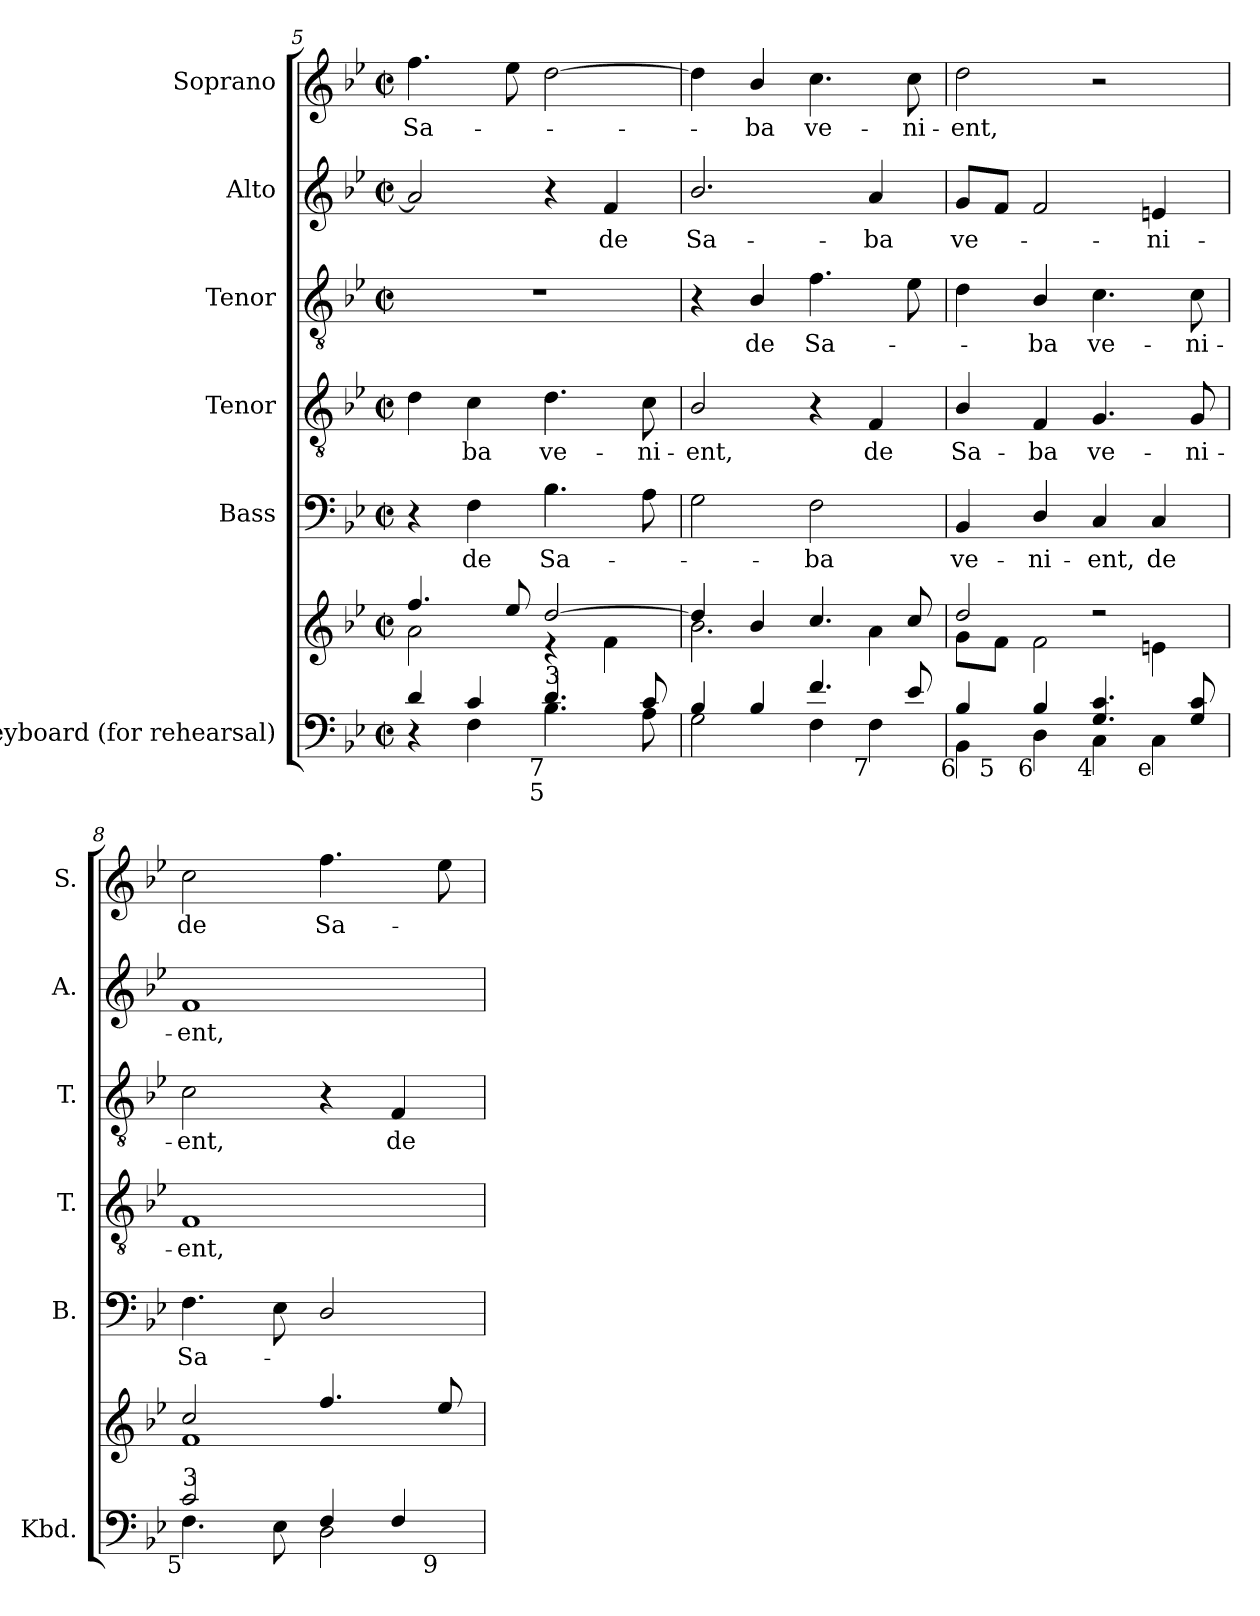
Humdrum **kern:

**kern	**kern	**kern	**text	**kern	**text	**kern	**text	**kern	**text	**kern	**text
*part6	*part6	*part5	*part5	*part4	*part4	*part3	*part3	*part2	*part2	*part1	*part1
*staff7	*staff6	*staff5	*staff5	*staff4	*staff4	*staff3	*staff3	*staff2	*staff2	*staff1	*staff1
*I"Keyboard  (for rehearsal)	*	*I"Bass	*	*I"Tenor	*	*I"Tenor	*	*I"Alto	*	*I"Soprano	*
*I'Kbd.	*	*I'B.	*	*I'T.	*	*I'T.	*	*I'A.	*	*I'S.	*
*clefF4	*clefG2	*clefF4	*	*clefGv2	*	*clefGv2	*	*clefG2	*	*clefG2	*
*	*	*	*	*ITrd7c12	*	*ITrd7c12	*	*	*	*	*
*k[b-e-]	*k[b-e-]	*k[b-e-]	*	*k[b-e-]	*	*k[b-e-]	*	*k[b-e-]	*	*k[b-e-]	*
*B-:	*B-:	*B-:	*	*B-:	*	*B-:	*	*B-:	*	*B-:	*
*M2/2	*M2/2	*M2/2	*	*M2/2	*	*M2/2	*	*M2/2	*	*M2/2	*
*met(c|)	*met(c|)	*met(c|)	*	*met(c|)	*	*met(c|)	*	*met(c|)	*	*met(c|)	*
=5	=5	=5	=5	=5	=5	=5	=5	=5	=5	=5	=5
*^	*^	*	*	*	*	*	*	*	*	*	*
*	*^	*	*	*	*	*	*	*	*	*	*	*	*
!	!	!	!	!	!	!	!	!	!	!	!	!	!	!LO:LY:b:color=#000000
1ryy	4di/	4r	4.ffi/	2ai\	4r	.	4Di\	.	1r	.	2ai/]	.	4.ffi\	Sa-
!	!	!	!	!	!	!LO:LY:b:color=#000000	!	!	!	!	!	!	!	!
!	!	!	!	!	!	!	!	!LO:LY:b:color=#000000	!	!	!	!	!	!
.	4ci/	4Fi\	.	.	4Fi\	de	4Ci\	-ba	.	.	.	.	.	.
.	.	.	8ee-i/	.	.	.	.	.	.	.	.	.	8ee-i\	.
!	!	!	!	!	!	!LO:LY:b:color=#000000	!	!	!	!	!	!	!	!
!	!LO:TX:b:rj:t=7	!	!	!	!	!	!	!	!	!	!	!	!	!
!	!LO:TX:b:rj:t=5	!	!	!	!	!	!	!	!	!	!	!	!	!
!	!LO:TX:t=3	!	!	!	!	!	!	!	!	!	!	!	!	!
!	!	!	!	!	!	!	!	!LO:LY:b:color=#000000	!	!	!	!	!	!
.	4.di/	4.B-i\	[2ddi/	4r	4.B-i\	Sa-	4.Di\	ve-	.	.	4r	.	[2ddi\	.
!	!	!	!	!	!	!	!	!	!	!	!	!LO:LY:b:color=#000000	!	!
.	.	.	.	4fi\	.	.	.	.	.	.	4fi/	de	.	.
!	!	!	!	!	!	!	!	!LO:LY:b:color=#000000	!	!	!	!	!	!
.	8ci/	8Ai\	.	.	8Ai\	.	8Ci\	-ni-	.	.	.	.	.	.
=6	=6	=6	=6	=6	=6	=6	=6	=6	=6	=6	=6	=6	=6	=6
!	!	!	!	!	!	!	!	!LO:LY:b:color=#000000	!	!	!	!	!	!
!	!	!	!	!	!	!	!	!	!	!	!	!LO:LY:b:color=#000000	!	!
1ryy	4B-i/	2Gi\	4ddi/]	2.b-i\	2Gi\	.	2BB-i/	-ent,	4r	.	2.b-i/	Sa-	4ddi\]	.
!	!	!	!	!	!	!	!	!	!	!LO:LY:b:color=#000000	!	!	!	!
!	!	!	!	!	!	!	!	!	!	!	!	!	!	!LO:LY:b:color=#000000
.	4B-i/	.	4b-i/	.	.	.	.	.	4BB-i/	de	.	.	4b-i/	-ba
!	!	!	!	!	!	!LO:LY:b:color=#000000	!	!	!	!	!	!	!	!
!	!	!	!	!	!	!	!	!	!	!LO:LY:b:color=#000000	!	!	!	!
!	!	!	!	!	!	!	!	!	!	!	!	!	!	!LO:LY:b:color=#000000
.	4.fi/	4Fi\	4.cci/	.	2Fi\	-ba	4r	.	4.Fi\	Sa-	.	.	4.cci\	ve-
!	!	!	!	!	!	!	!	!LO:LY:b:color=#000000	!	!	!	!	!	!
!	!	!LO:TX:b:rj:t=7	!	!	!	!	!	!	!	!	!	!	!	!
!	!	!	!	!	!	!	!	!	!	!	!	!LO:LY:b:color=#000000	!	!
.	.	4Fi\	.	4ai\	.	.	4FFi/	de	.	.	4ai/	-ba	.	.
!	!	!	!	!	!	!	!	!	!	!	!	!	!	!LO:LY:b:color=#000000
.	8e-i/	.	8cci/	.	.	.	.	.	8E-i\	.	.	.	8cci\	-ni-
=7	=7	=7	=7	=7	=7	=7	=7	=7	=7	=7	=7	=7	=7	=7
!	!	!	!	!	!	!LO:LY:b:color=#000000	!	!	!	!	!	!	!	!
!	!	!	!	!	!	!	!	!LO:LY:b:color=#000000	!	!	!	!	!	!
!	!	!	!	!	!	!	!	!	!	!	!	!LO:LY:b:color=#000000	!	!
!LO:TX:b:rj:t=6	!	!	!	!	!	!	!	!	!	!	!	!	!	!
!	!	!	!	!	!	!	!	!	!	!	!	!	!	!LO:LY:b:color=#000000
*	*	*^	*	*	*	*	*	*	*	*	*	*	*	*
1ryy	4B-i/	4BB-i\	8ryy	2ddi/	8gi\L	4BB-i/	ve-	4BB-i/	Sa-	4Di\	.	8gi/L	ve-	2ddi\	-ent,
!	!	!	!LO:TX:b:rj:t=5	!	!	!	!	!	!	!	!	!	!	!	!
.	.	.	2..ryy	.	8fi\J	.	.	.	.	.	.	8fi/J	.	.	.
!	!	!	!	!	!	!	!LO:LY:b:color=#000000	!	!	!	!	!	!	!	!
!	!	!	!	!	!	!	!	!	!LO:LY:b:color=#000000	!	!	!	!	!	!
!	!LO:TX:b:rj:t=6	!	!	!	!	!	!	!	!	!	!	!	!	!	!
!	!	!	!	!	!	!	!	!	!	!	!LO:LY:b:color=#000000	!	!	!	!
.	4B-i/	4Di\	.	.	2fi\	4Di/	-ni-	4FFi/	-ba	4BB-i/	-ba	2fi/	.	.	.
!	!	!	!	!	!	!	!LO:LY:b:color=#000000	!	!	!	!	!	!	!	!
!	!	!	!	!	!	!	!	!	!LO:LY:b:color=#000000	!	!	!	!	!	!
!	!LO:TX:b:rj:t=4	!	!	!	!	!	!	!	!	!	!	!	!	!	!
!	!	!	!	!	!	!	!	!	!	!	!LO:LY:b:color=#000000	!	!	!	!
.	4.Gi/ 4.ci	4Ci\	.	2r	.	4Ci/	-ent,	4.GGi/	ve-	4.Ci\	ve-	.	.	2r	.
!	!	!	!	!	!	!	!LO:LY:b:color=#000000	!	!	!	!	!	!	!	!
!	!	!LO:TX:b:rj:t=e	!	!	!	!	!	!	!	!	!	!	!	!	!
!	!	!	!	!	!	!	!	!	!	!	!	!	!LO:LY:b:color=#000000	!	!
.	.	4Ci\	.	.	4eni\	4Ci/	de	.	.	.	.	4eni/	-ni-	.	.
!	!	!	!	!	!	!	!	!	!LO:LY:b:color=#000000	!	!	!	!	!	!
!	!	!	!	!	!	!	!	!	!	!	!LO:LY:b:color=#000000	!	!	!	!
.	8Gi/ 8ci	.	.	.	.	.	.	8GGi/	-ni-	8Ci\	-ni-	.	.	.	.
!!LO:LB:g=z
=8	=8	=8	=8	=8	=8	=8	=8	=8	=8	=8	=8	=8	=8	=8	=8
!	!	!	!	!	!	!	!LO:LY:b:color=#000000	!	!	!	!	!	!	!	!
!	!	!	!	!	!	!	!	!	!LO:LY:b:color=#000000	!	!	!	!	!	!
!	!	!	!	!	!	!	!	!	!	!	!LO:LY:b:color=#000000	!	!	!	!
!	!	!	!	!	!	!	!	!	!	!	!	!	!LO:LY:b:color=#000000	!	!
!LO:TX:b:rj:t=5	!	!	!	!	!	!	!	!	!	!	!	!	!	!	!
!LO:TX:t=3	!	!	!	!	!	!	!	!	!	!	!	!	!	!	!
!	!	!	!	!	!	!	!	!	!	!	!	!	!	!	!LO:LY:b:color=#000000
1ryy	2ci/	4.Fi\	2..ryy	2cci/	1fi	4.Fi\	Sa-	1FFi	-ent,	2Ci\	-ent,	1fi	-ent,	2cci\	de
.	.	8E-i\	.	.	.	8E-i\	.	.	.	.	.	.	.	.	.
!	!	!	!	!	!	!	!	!	!	!	!	!	!	!	!LO:LY:b:color=#000000
.	4Fi/	2Di\	.	4.ffi/	.	2Di/	.	.	.	4r	.	.	.	4.ffi\	Sa-
!	!	!	!	!	!	!	!	!	!	!	!LO:LY:b:color=#000000	!	!	!	!
.	4Fi/	.	.	.	.	.	.	.	.	4FFi/	de	.	.	.	.
!	!	!	!LO:TX:b:rj:t=9	!	!	!	!	!	!	!	!	!	!	!	!
.	.	.	8ryy	8ee-i/	.	.	.	.	.	.	.	.	.	8ee-i\	.
*v	*v	*v	*v	*	*	*	*	*	*	*	*	*	*	*	*
*	*v	*v	*	*	*	*	*	*	*	*	*	*
=	=	=	=	=	=	=	=	=	=	=	=
*-	*-	*-	*-	*-	*-	*-	*-	*-	*-	*-	*-
